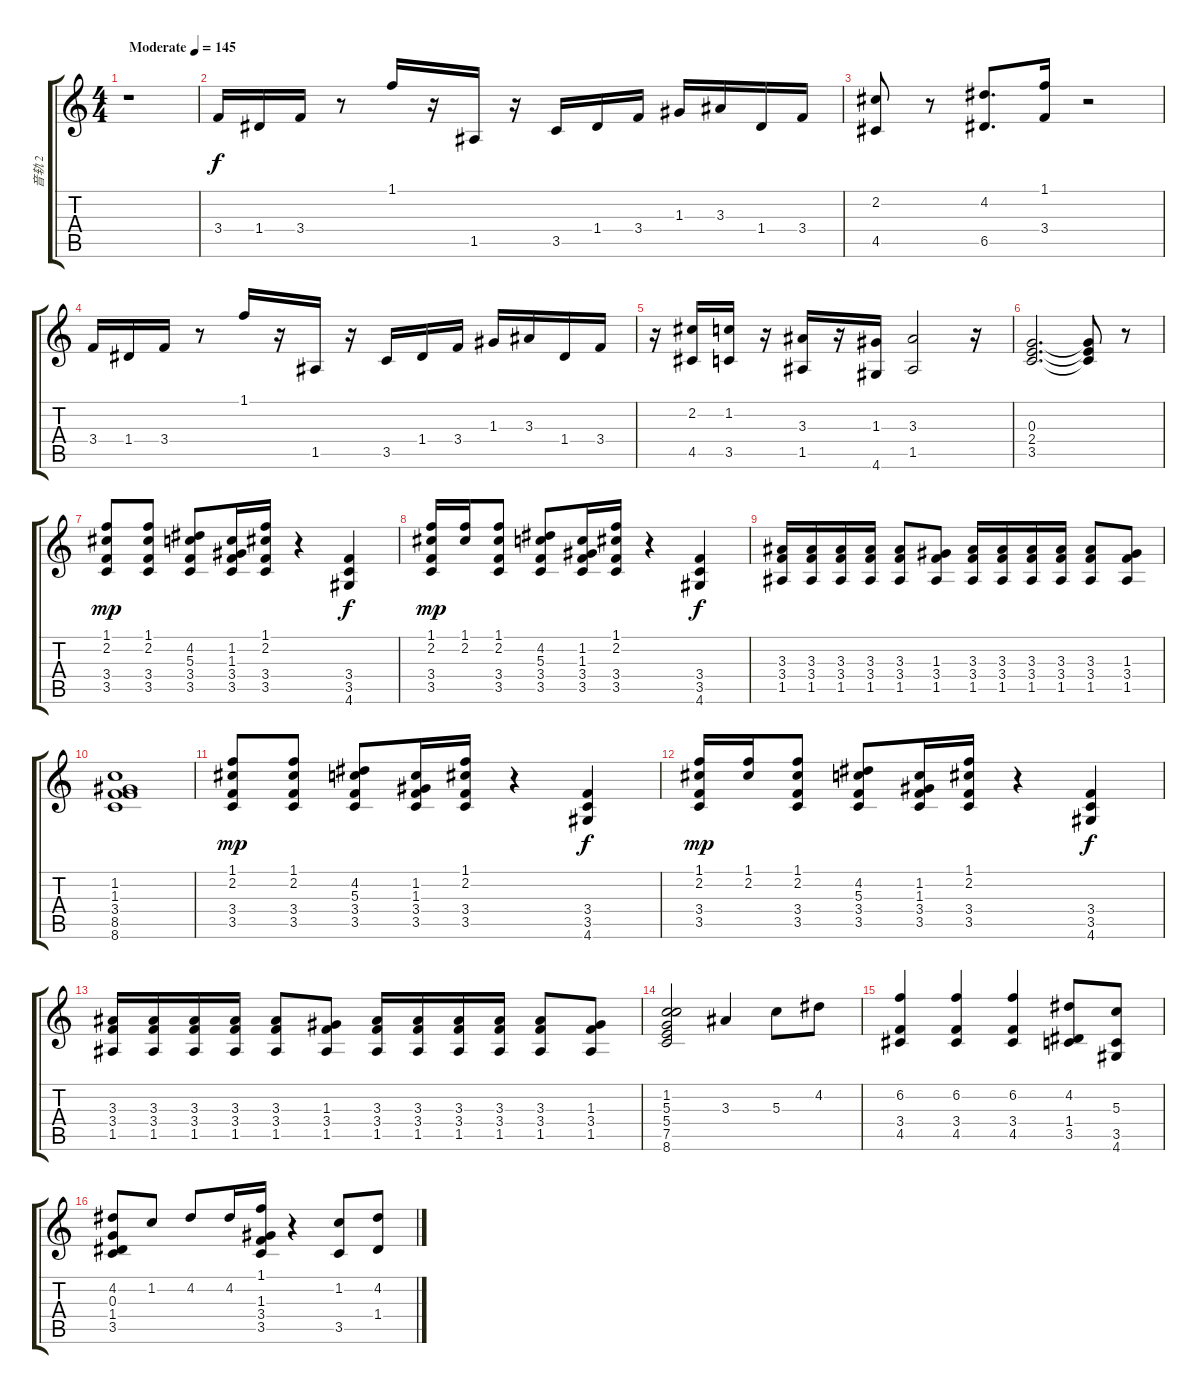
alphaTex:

\track ("音轨 2" "音轨 2") {instrument acousticguitarsteel}
\staff {score tabs}
\tuning (E4 B3 G3 D3 A2 E2) {hide}
\ts (4 4)
\tempo (145 "Moderate")
\clef g2
\ks c
r.1{dy f instrument acousticguitarsteel} |
3.4.16 1.4.16 3.4.16 r.8 1.1.16 r.16 1.5.16 r.16 3.5.16 1.4.16 3.4.16 1.3.16 3.3.16 1.4.16 3.4.16 |
(2.2 4.5).8 r.8 (4.2 6.5).8{d} (1.1 3.4).16 r.2 |
3.4.16 1.4.16 3.4.16 r.8 1.1.16 r.16 1.5.16 r.16 3.5.16 1.4.16 3.4.16 1.3.16 3.3.16 1.4.16 3.4.16 |
r.16 (2.2 4.5).16 (1.2 3.5).16 r.16 (3.3 1.5).16 r.16 (1.3 4.6).16 (3.3 1.5).2 r.16 |
(0.3 2.4 3.5).2{d} (0.3{t} 2.4{t} 3.5{t}).8 r.8 |
(1.1 2.2 3.4 3.5).8{dy mp} (1.1 2.2 3.4 3.5).8 (4.2 5.3 3.4 3.5).8 (1.2 1.3 3.4 3.5).16 (1.1 2.2 3.4 3.5).16 r.4 (3.4 3.5 4.6).4{dy f} |
(1.1 2.2 3.4 3.5).16{dy mp} (1.1 2.2).16 (1.1 2.2 3.4 3.5).8 (4.2 5.3 3.4 3.5).8 (1.2 1.3 3.4 3.5).16 (1.1 2.2 3.4 3.5).16 r.4 (3.4 3.5 4.6).4{dy f} |
(3.3 3.4 1.5).16 (3.3 3.4 1.5).16 (3.3 3.4 1.5).16 (3.3 3.4 1.5).16 (3.3 3.4 1.5).8 (1.3 3.4 1.5).8 (3.3 3.4 1.5).16 (3.3 3.4 1.5).16 (3.3 3.4 1.5).16 (3.3 3.4 1.5).16 (3.3 3.4 1.5).8 (1.3 3.4 1.5).8 |
(1.2 1.3 3.4 8.5 8.6).1 |
(1.1 2.2 3.4 3.5).8{dy mp} (1.1 2.2 3.4 3.5).8 (4.2 5.3 3.4 3.5).8 (1.2 1.3 3.4 3.5).16 (1.1 2.2 3.4 3.5).16 r.4 (3.4 3.5 4.6).4{dy f} |
(1.1 2.2 3.4 3.5).16{dy mp} (1.1 2.2).16 (1.1 2.2 3.4 3.5).8 (4.2 5.3 3.4 3.5).8 (1.2 1.3 3.4 3.5).16 (1.1 2.2 3.4 3.5).16 r.4 (3.4 3.5 4.6).4{dy f} |
(3.3 3.4 1.5).16 (3.3 3.4 1.5).16 (3.3 3.4 1.5).16 (3.3 3.4 1.5).16 (3.3 3.4 1.5).8 (1.3 3.4 1.5).8 (3.3 3.4 1.5).16 (3.3 3.4 1.5).16 (3.3 3.4 1.5).16 (3.3 3.4 1.5).16 (3.3 3.4 1.5).8 (1.3 3.4 1.5).8 |
(1.2 5.3 5.4 7.5 8.6).2 3.3.4 5.3.8 4.2.8 |
(6.2 3.4 4.5).4 (6.2 3.4 4.5).4 (6.2 3.4 4.5).4 (4.2 1.4 3.5).8 (5.3 3.5 4.6).8 |
(4.2 0.3 1.4 3.5).8 1.2.8 4.2.8 4.2.16 (1.1 1.3 3.4 3.5).16 r.4 (1.2 3.5).8 (4.2 1.4).8
